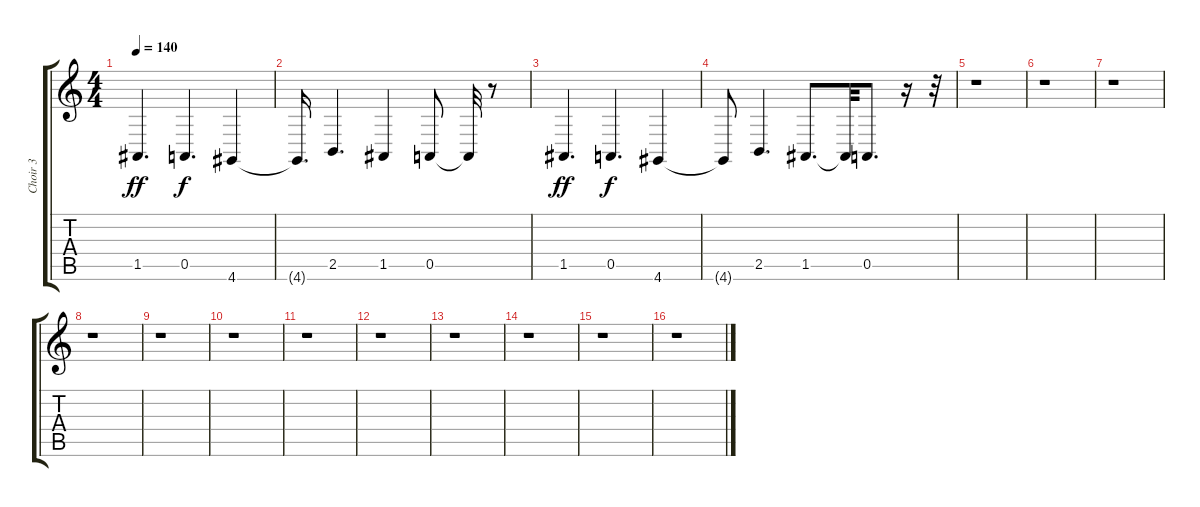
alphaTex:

\track ("Choir 3" "Choir 3") {instrument voiceoohs}
\staff {score tabs}
\tuning (E4 B3 G3 D3 A2 E2) {hide}
\ts (4 4)
\tempo 140
\clef g2
\ks c
1.5.4{d dy ff} 0.5.4{d dy f} 4.6.4 |
4.6{t}.16{d} 2.5.4{d} 1.5.4 0.5.8 0.5{t}.32 r.8 |
1.5.4{d dy ff} 0.5.4{d dy f} 4.6.4 |
4.6{t}.8 2.5.4{d} 1.5.8{d} 1.5{t}.32 0.5.8{d} r.16 r.32 |
r.1 |
r.1 |
r.1 |
r.1 |
r.1 |
r.1 |
r.1 |
r.1 |
r.1 |
r.1 |
r.1 |
r.1
